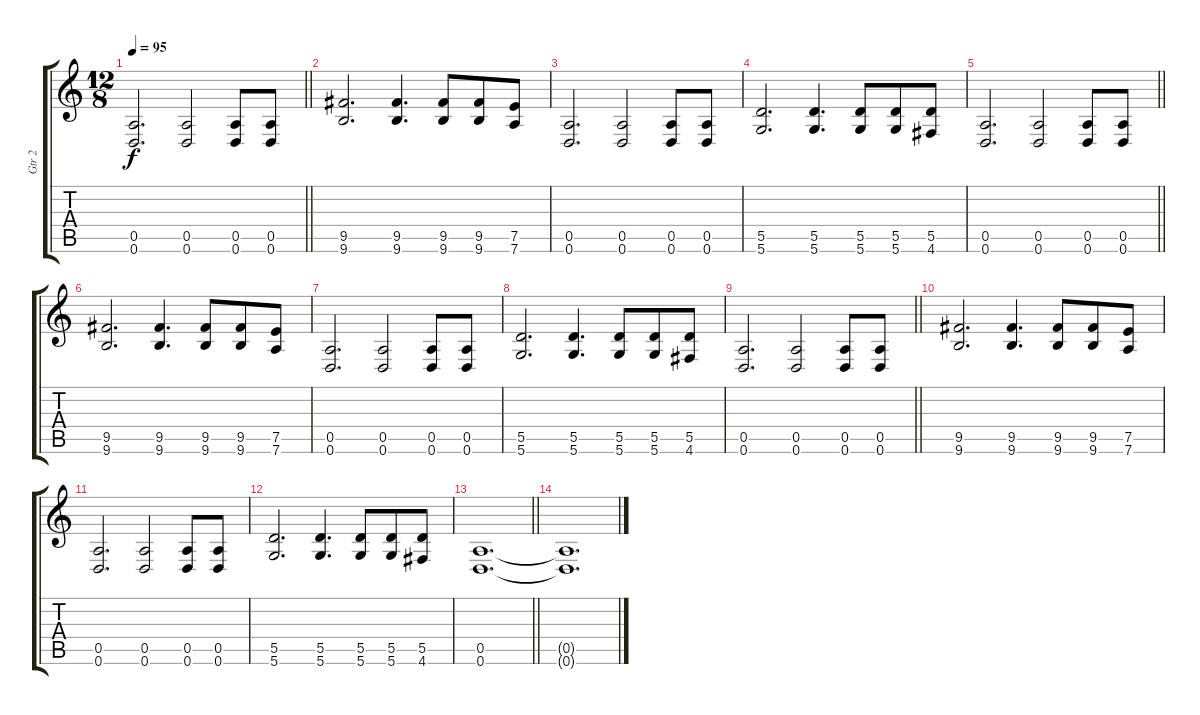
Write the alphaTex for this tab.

\track ("Gtr 2" "Gtr 2") {instrument distortionguitar}
\staff {score tabs}
\tuning (E4 B3 G3 D3 A2 D2) {hide}
\ts (12 8)
\tempo 95
\clef g2
\barLineRight lightlight
\ks c
(0.5 0.6).2{d dy f} (0.5 0.6).2 (0.5 0.6).8 (0.5 0.6).8 |
(9.5 9.6).2{d} (9.5 9.6).4{d} (9.5 9.6).8 (9.5 9.6).8 (7.5 7.6).8 |
(0.5 0.6).2{d} (0.5 0.6).2 (0.5 0.6).8 (0.5 0.6).8 |
(5.5 5.6).2{d} (5.5 5.6).4{d} (5.5 5.6).8 (5.5 5.6).8 (5.5 4.6).8 |
\barLineRight lightlight
(0.5 0.6).2{d} (0.5 0.6).2 (0.5 0.6).8 (0.5 0.6).8 |
(9.5 9.6).2{d} (9.5 9.6).4{d} (9.5 9.6).8 (9.5 9.6).8 (7.5 7.6).8 |
(0.5 0.6).2{d} (0.5 0.6).2 (0.5 0.6).8 (0.5 0.6).8 |
(5.5 5.6).2{d} (5.5 5.6).4{d} (5.5 5.6).8 (5.5 5.6).8 (5.5 4.6).8 |
\barLineRight lightlight
(0.5 0.6).2{d} (0.5 0.6).2 (0.5 0.6).8 (0.5 0.6).8 |
(9.5 9.6).2{d} (9.5 9.6).4{d} (9.5 9.6).8 (9.5 9.6).8 (7.5 7.6).8 |
(0.5 0.6).2{d} (0.5 0.6).2 (0.5 0.6).8 (0.5 0.6).8 |
(5.5 5.6).2{d} (5.5 5.6).4{d} (5.5 5.6).8 (5.5 5.6).8 (5.5 4.6).8 |
\barLineRight lightlight
(0.5 0.6).1{d} |
(0.5{t} 0.6{t}).1{d}
